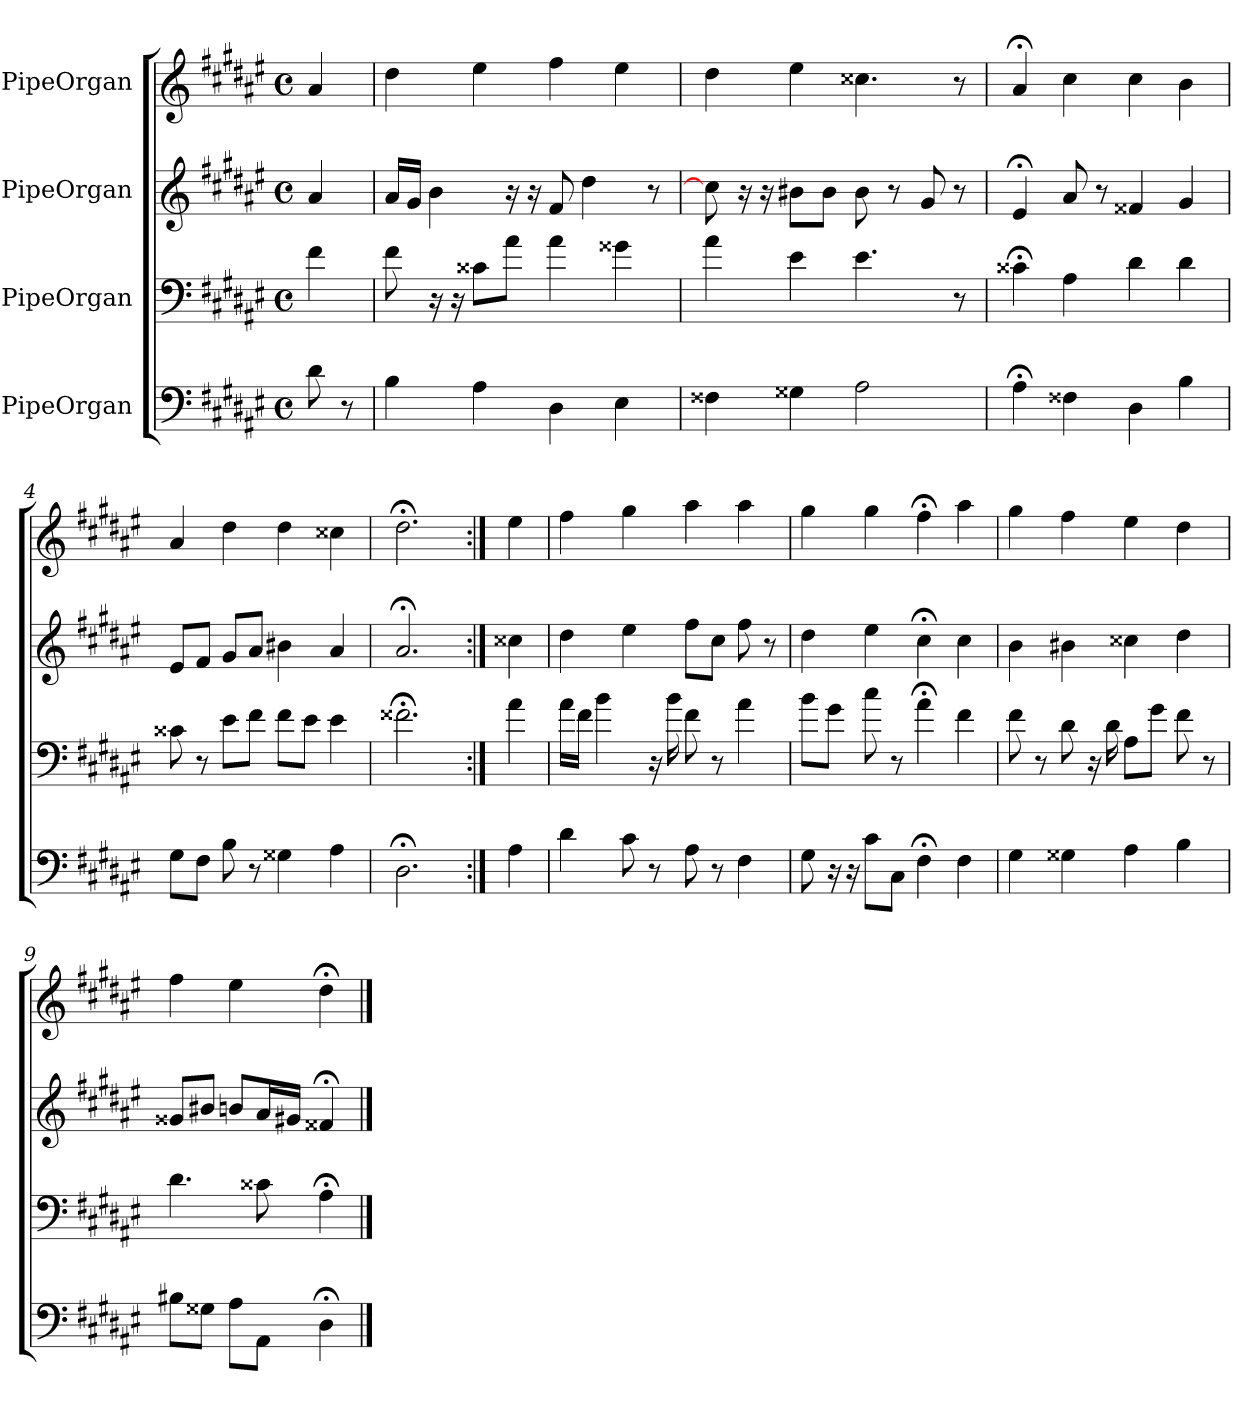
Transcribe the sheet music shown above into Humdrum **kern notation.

**kern	**kern	**kern	**kern
*part4	*part3	*part2	*part1
*staff4	*staff3	*staff2	*staff1
*I"PipeOrgan	*I"PipeOrgan	*I"PipeOrgan	*I"PipeOrgan
*clefF4	*clefF4	*clefG2	*clefG2
*k[f#c#g#d#a#e#]	*k[f#c#g#d#a#e#]	*k[f#c#g#d#a#e#]	*k[f#c#g#d#a#e#]
*d#:	*d#:	*d#:	*d#:
*M4/4	*M4/4	*M4/4	*M4/4
*met(c)	*met(c)	*met(c)	*met(c)
*MM60	*MM60	*MM60	*MM60
=	=	=	=
8d#	4f#	4a#	4a#
8r	.	.	.
=1	=1	=1	=1
4B	8f#	16a#/LL	4dd#
.	.	16g#/JJ	.
.	16r	4b	.
.	16r	.	.
4A#	8c##X\L	.	4ee#
.	8a#\J	16r	.
.	.	16r	.
4D#	4a#	8f#	4ff#
.	.	4dd#	.
4E#	4g##X	.	4ee#
.	.	8r	.
=2	=2	=2	=2
4F##X	4a#	8cc#]	4dd#
.	.	16r	.
.	.	16r	.
4G##X	4e#	8b#X\L	4ee#
.	.	8b#\J	.
2A#	4.e#	8b#	4.cc##X
.	.	8r	.
.	.	8g#	.
.	8r	8r	8r
=3	=3	=3	=3
4A#;<	4c##X;<	4e#;<	4a#;<
4F##X	4A#	8a#	4cc#
.	.	8r	.
4D#	4d#	4f##X	4cc#
4B	4d#	4g#	4b
=4	=4	=4	=4
8G#\L	8c##X	8e#/L	4a#
8F#\J	8r	8f#/J	.
8B	8e#\L	8g#/L	4dd#
8r	8f#\J	8a#/J	.
4G##X	8f#\L	4b#X	4dd#
.	8e#\J	.	.
4A#	4e#	4a#	4cc##X
=5	=5	=5	=5
2.D#;<	2.f##X;<	2.a#;<	2.dd#;<
=:|!	=:|!	=:|!	=:|!
4A#	4a#	4cc##X	4ee#
=6	=6	=6	=6
4d#	16a#\LL	4dd#	4ff#
.	16f#\JJ	.	.
.	4b	.	.
8c#	.	4ee#	4gg#
8r	16r	.	.
.	16b	.	.
8A#	8f#	8ff#\L	4aa#
8r	8r	8cc#\J	.
4F#	4a#	8ff#	4aa#
.	.	8r	.
=7	=7	=7	=7
8G#	8b\L	4dd#	4gg#
16r	8g#\J	.	.
16r	.	.	.
8c#\L	8cc#	4ee#	4gg#
8C#\J	8r	.	.
4F#;<	4a#;<	4cc#;<	4ff#;<
4F#	4f#	4cc#	4aa#
=8	=8	=8	=8
4G#	8f#	4b	4gg#
.	8r	.	.
4G##X	8d#	4b#X	4ff#
.	16r	.	.
.	16d#	.	.
4A#	8A#\L	4cc##X	4ee#
.	8g#\J	.	.
4B	8f#	4dd#	4dd#
.	8r	.	.
=9	=9	=9	=9
8B#X\L	4.d#	8g##X/L	4ff#
8G##X\J	.	8b#X/J	.
8A#\L	.	8bn/L	4ee#
8AA#\J	8c##X	16a#/L	.
.	.	16g#X/JJ	.
4D#;<	4A#;<	4f##X;<	4dd#;<
==	==	==	==
*-	*-	*-	*-
